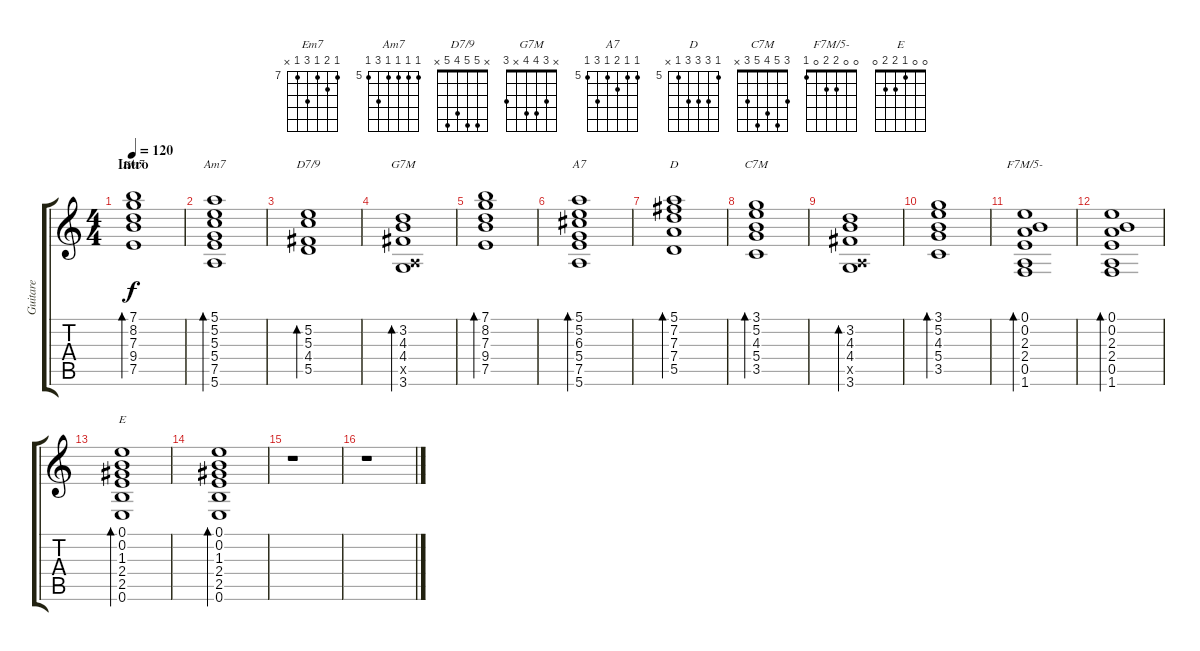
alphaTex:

\track ("Guitare" "Guitare") {instrument electricguitarjazz}
\staff {score tabs}
\tuning (E4 B3 G3 D3 A2 E2) {hide}
\chord ("Em7" 7 8 7 9 7 x) {firstfret 7}
\chord ("Am7" 5 5 5 5 7 5) {firstfret 5}
\chord ("D7/9" x 5 5 4 5 x)
\chord ("G7M" x 3 4 4 x 3)
\chord ("A7" 5 5 6 5 7 5) {firstfret 5}
\chord ("D" 5 7 7 7 5 x) {firstfret 5}
\chord ("C7M" 3 5 4 5 3 x)
\chord ("F7M/5-" 0 0 2 2 0 1)
\chord ("E" 0 0 1 2 2 0)
\ts (4 4)
\section ("" "Intro")
\tempo 120
\clef g2
\ks c
(7.1 8.2 7.3 9.4 7.5).1{bd 120 ch "Em7" dy f instrument electricguitarjazz} |
(5.1 5.2 5.3 5.4 7.5 5.6).1{bd 120 ch "Am7"} |
(5.2 5.3 4.4 5.5).1{bd 120 ch "D7/9"} |
(3.2 4.3 4.4 0.5{x} 3.6).1{bd 120 ch "G7M"} |
(7.1 8.2 7.3 9.4 7.5).1{bd 120} |
(5.1 5.2 6.3 5.4 7.5 5.6).1{bd 120 ch "A7"} |
(5.1 7.2 7.3 7.4 5.5).1{bd 120 ch "D"} |
(3.1 5.2 4.3 5.4 3.5).1{bd 120 ch "C7M"} |
(3.2 4.3 4.4 0.5{x} 3.6).1{bd 120} |
(3.1 5.2 4.3 5.4 3.5).1{bd 120} |
(0.1 0.2 2.3 2.4 0.5 1.6).1{bd 120 ch "F7M/5-"} |
(0.1 0.2 2.3 2.4 0.5 1.6).1{bd 120} |
(0.1 0.2 1.3 2.4 2.5 0.6).1{bd 120 ch "E"} |
(0.1 0.2 1.3 2.4 2.5 0.6).1{bd 120} |
r.1 |
r.1
